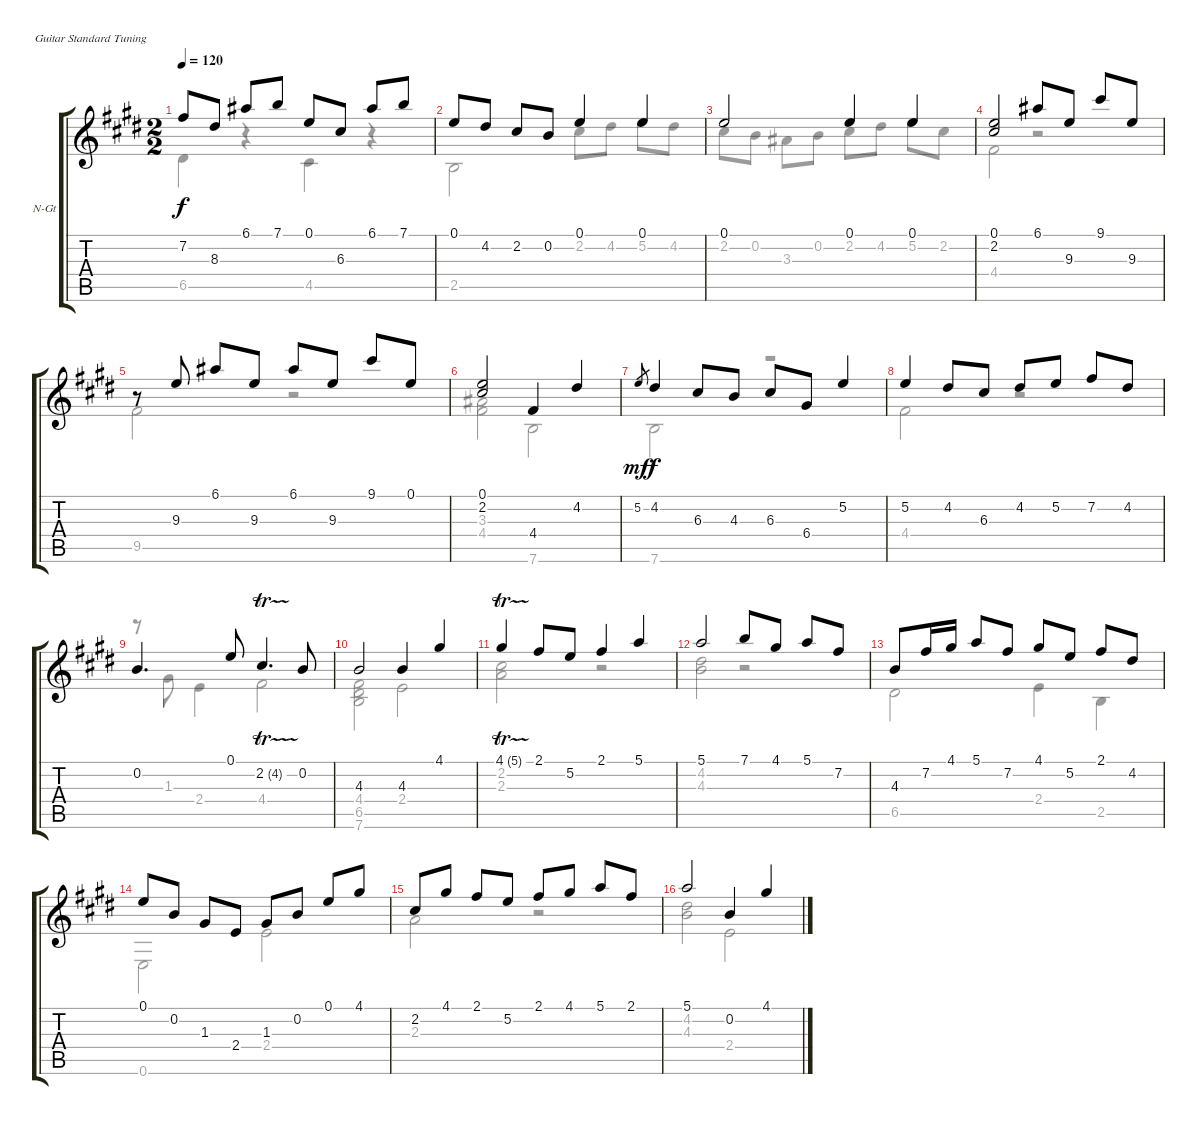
\bracketExtendMode groupsimilarinstruments
\firstSystemTrackNameOrientation horizontal
\otherSystemsTrackNameOrientation horizontal
\track ("Gavotte En Rondeau" "N-Gt") {instrument acousticguitarnylon}
\staff {score tabs}
\tuning (E4 B3 G3 D3 A2 E2)
\voice
\ts (2 2)
\tempo 120
\clef g2
\ks c#minor
7.2.8{dy f} 8.3.8 6.1.8 7.1.8 0.1.8 6.3.8 6.1.8 7.1.8 |
0.1.8 4.2.8 2.2.8 0.2.8 0.1.4 0.1.4 |
0.1.2 0.1.4 0.1.4 |
(0.1 2.2).2 6.1.8 9.3.8 9.1.8 9.3.8 |
r.8 9.3.8 6.1.8 9.3.8 6.1.8 9.3.8 9.1.8 0.1.8 |
(0.1 2.2).2 4.4.4 4.2.4 |
5.2.8{gr dy mf} 4.2.4{dy f} 6.3.8 4.3.8 6.3.8 6.4.8 5.2.4 |
5.2.4 4.2.8 6.3.8 4.2.8 5.2.8 7.2.8 4.2.8 |
0.2.4{d} 0.1.8 2.2{tr (4 16)}.4{d} 0.2.8 |
4.3.2 4.3.4 4.1.4 |
4.1{tr (5 16)}.4 2.1.8 5.2.8 2.1.4 5.1.4 |
5.1.2 7.1.8 4.1.8 5.1.8 7.2.8 |
4.3.8 7.2.16 4.1.16 5.1.8 7.2.8 4.1.8 5.2.8 2.1.8 4.2.8 |
0.1.8 0.2.8 1.3.8 2.4.8 1.3.8 0.2.8 0.1.8 4.1.8 |
2.2.8 4.1.8 2.1.8 5.2.8 2.1.8 4.1.8 5.1.8 2.1.8 |
5.1.2 0.2.4 4.1.4
\voice
\clef g2
\ottava regular
\simile none
\ks c#minor
6.5.4{dy f} r.4 4.5.4 r.4 |
2.5.2 2.2.8 4.2.8 5.2.8 4.2.8 |
2.2.8 0.2.8 3.3.8 0.2.8 2.2.8 4.2.8 5.2.8 2.2.8 |
4.4.2 r.2 |
9.5.2 r.2 |
(3.3 4.4).2 7.6.2 |
7.6.2 r.2 |
4.4.2 r.2 |
r.8 1.3.8 2.4.4 4.4.2 |
(4.4 6.5 7.6).2 2.4.2 |
(2.2 2.3).2 r.2 |
(4.2 4.3).2 r.2 |
6.5.2 2.4.4 2.5.4 |
0.6.2 2.4.2 |
2.3.2 r.2 |
(4.2 4.3).2 2.4.2
